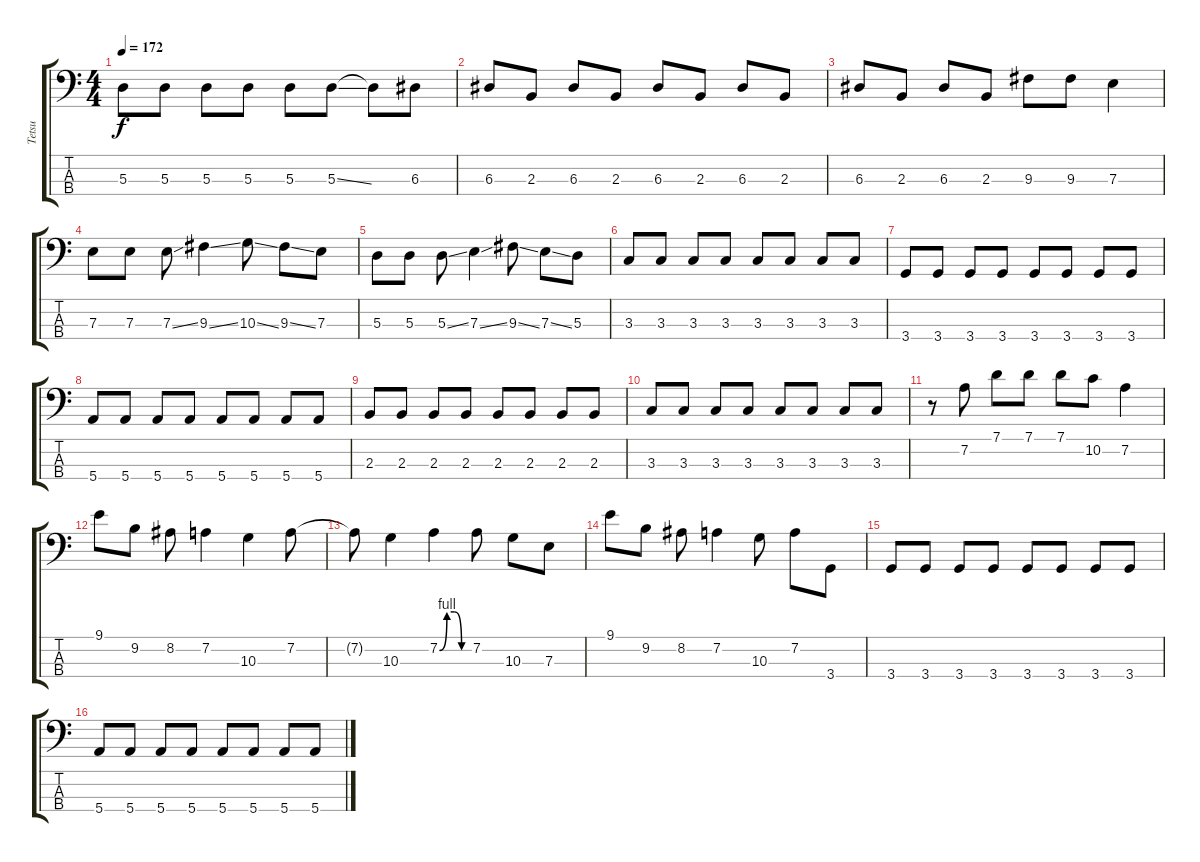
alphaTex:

\track ("Tetsu" "Tetsu") {instrument electricbasspick}
\staff {score tabs}
\tuning (G2 D2 A1 E1) {hide}
\ts (4 4)
\tempo 172
\clef f4
\ks c
5.3.8{dy f} 5.3.8 5.3.8 5.3.8 5.3.8 5.3{ss}.8 5.3{t}.8 6.3.8 |
6.3.8 2.3.8 6.3.8 2.3.8 6.3.8 2.3.8 6.3.8 2.3.8 |
6.3.8 2.3.8 6.3.8 2.3.8 9.3.8 9.3.8 7.3.4 |
7.3.8 7.3.8 7.3{ss}.8 9.3{ss}.4 10.3{ss}.8 9.3{ss}.8 7.3.8 |
5.3.8 5.3.8 5.3{ss}.8 7.3{ss}.4 9.3{ss}.8 7.3{ss}.8 5.3.8 |
3.3.8 3.3.8 3.3.8 3.3.8 3.3.8 3.3.8 3.3.8 3.3.8 |
3.4.8 3.4.8 3.4.8 3.4.8 3.4.8 3.4.8 3.4.8 3.4.8 |
5.4.8 5.4.8 5.4.8 5.4.8 5.4.8 5.4.8 5.4.8 5.4.8 |
2.3.8 2.3.8 2.3.8 2.3.8 2.3.8 2.3.8 2.3.8 2.3.8 |
3.3.8 3.3.8 3.3.8 3.3.8 3.3.8 3.3.8 3.3.8 3.3.8 |
r.8 7.2.8 7.1.8 7.1.8 7.1.8 10.2.8 7.2.4 |
9.1.8 9.2.8 8.2.8 7.2.4 10.3.4 7.2.8 |
7.2{t}.8 10.3.4 7.2{be (custom 0 0 15 4 30 4 45 0 60 0)}.4 7.2.8 10.3.8 7.3.8 |
9.1.8 9.2.8 8.2.8 7.2.4 10.3.8 7.2.8 3.4.8 |
3.4.8 3.4.8 3.4.8 3.4.8 3.4.8 3.4.8 3.4.8 3.4.8 |
5.4.8 5.4.8 5.4.8 5.4.8 5.4.8 5.4.8 5.4.8 5.4.8
